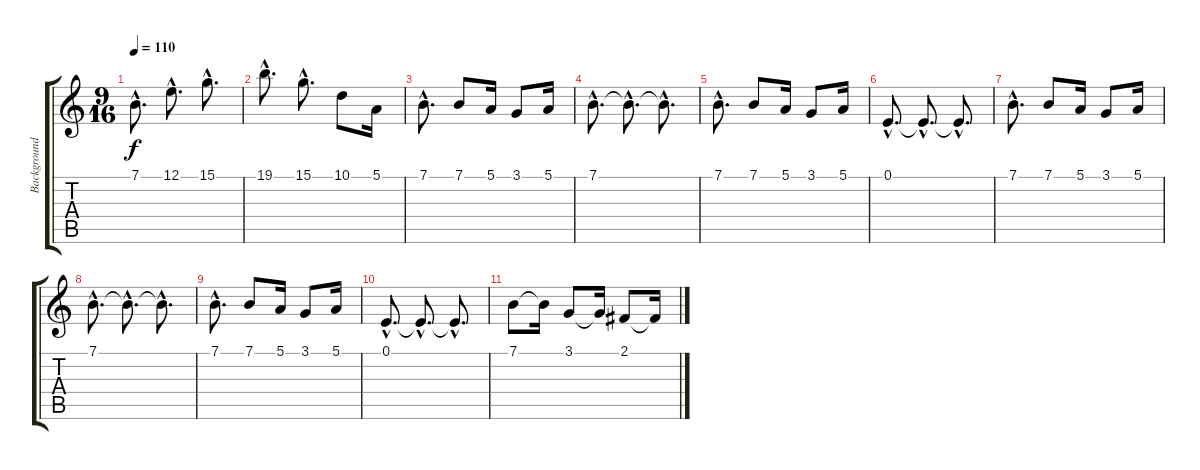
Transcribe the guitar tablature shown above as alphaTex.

\track ("Background" "Background") {instrument kalimba}
\staff {score tabs}
\tuning (E4 B3 G3 D3 A2 E2) {hide}
\ts (9 16)
\tempo 110
\clef g2
\ks c
7.1{hac}.8{d dy f} 12.1{hac}.8{d} 15.1{hac}.8{d} |
19.1{hac}.8{d} 15.1{hac}.8{d} 10.1.8 5.1.16 |
7.1{hac}.8{d} 7.1.8 5.1.16 3.1.8 5.1.16 |
7.1{hac}.8{d} 7.1{hac t}.8{d} 7.1{hac t}.8{d} |
7.1{hac}.8{d} 7.1.8 5.1.16 3.1.8 5.1.16 |
0.1{hac}.8{d} 0.1{hac t}.8{d} 0.1{hac t}.8{d} |
7.1{hac}.8{d} 7.1.8 5.1.16 3.1.8 5.1.16 |
7.1{hac}.8{d} 7.1{hac t}.8{d} 7.1{hac t}.8{d} |
7.1{hac}.8{d} 7.1.8 5.1.16 3.1.8 5.1.16 |
0.1{hac}.8{d} 0.1{hac t}.8{d} 0.1{hac t}.8{d} |
7.1.8 7.1{t}.16 3.1.8 3.1{t}.16 2.1.8 2.1{t}.16
